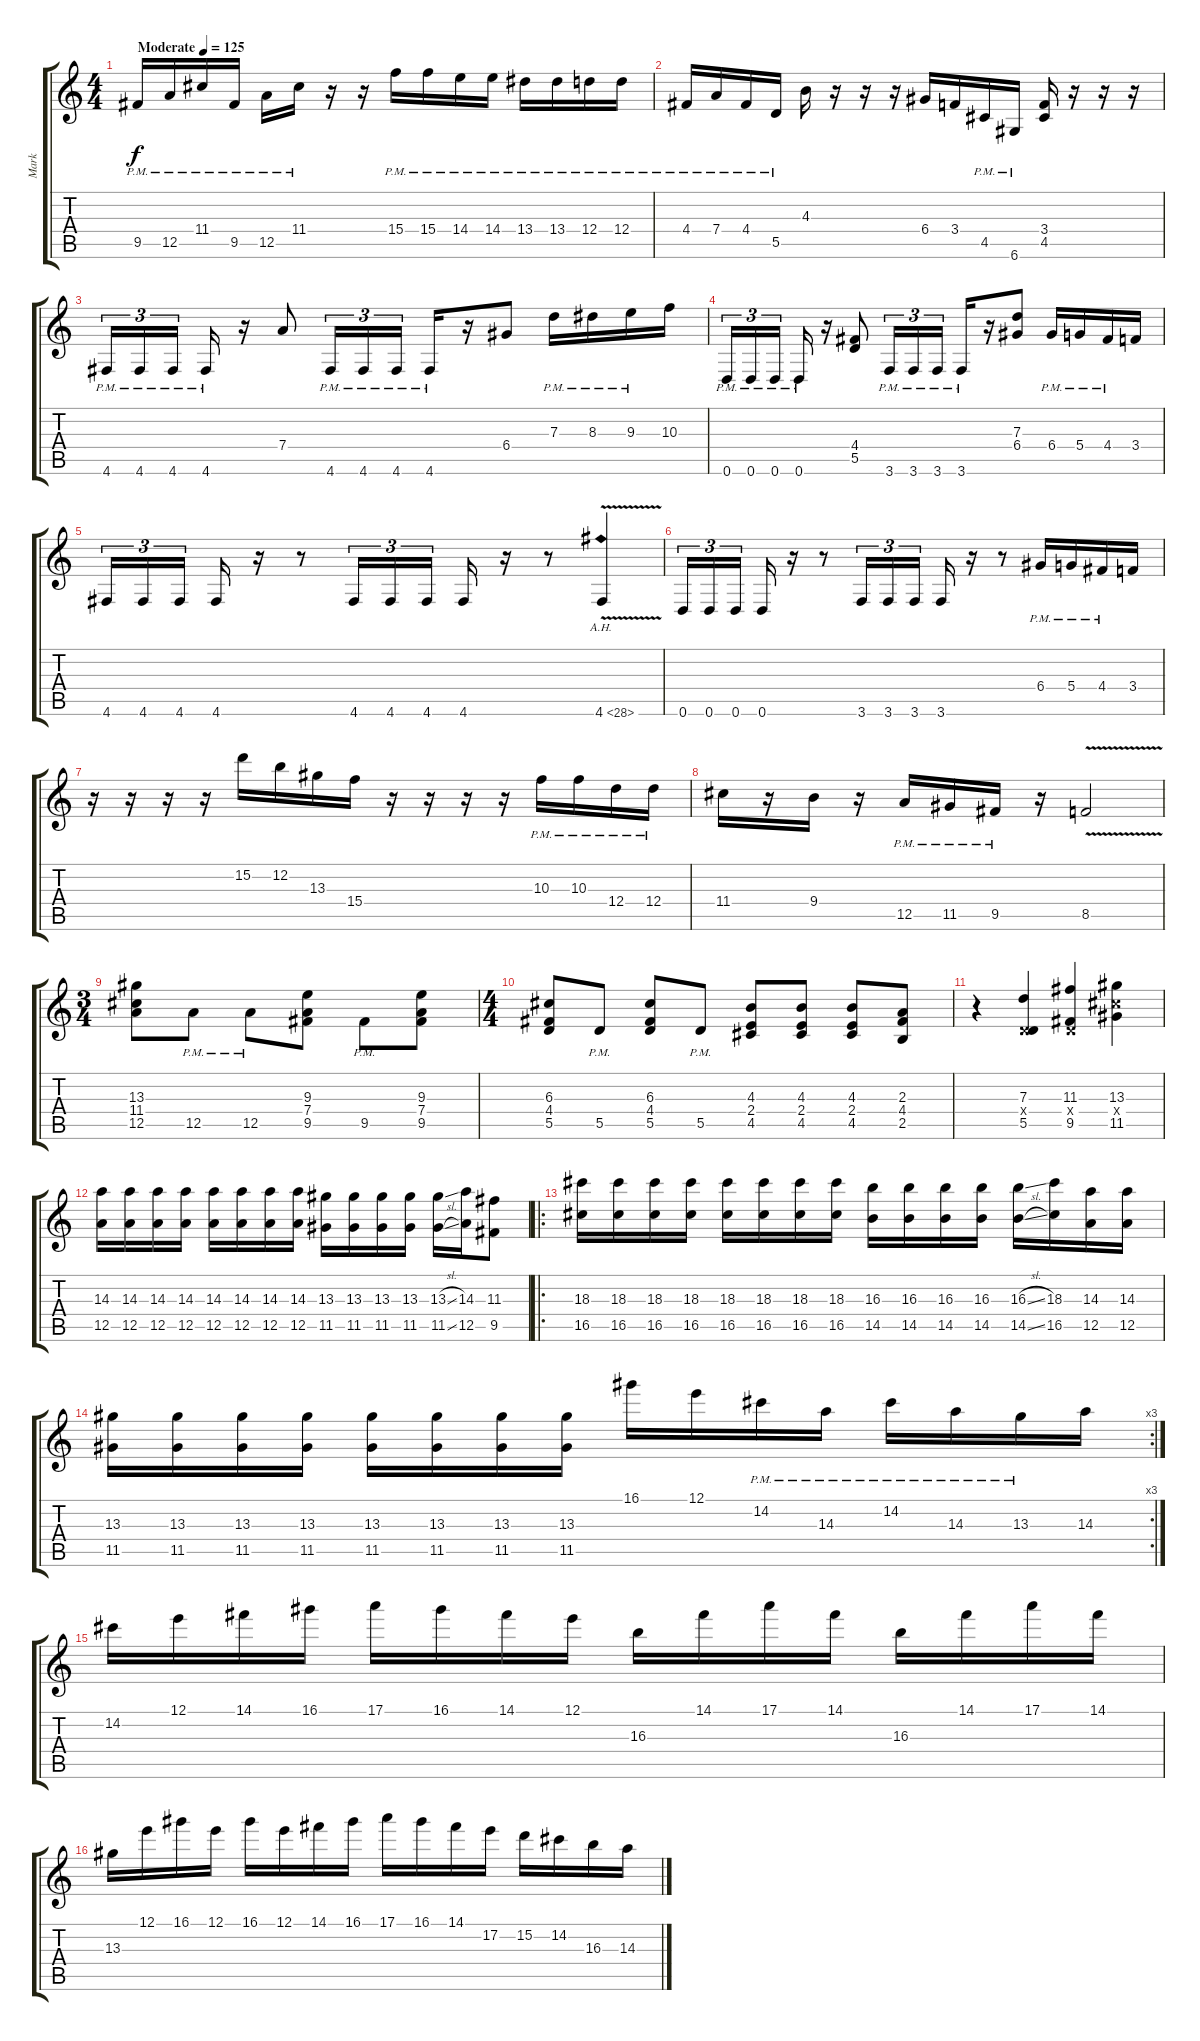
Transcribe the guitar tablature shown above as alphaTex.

\track ("Mark" "Mark") {instrument distortionguitar}
\staff {score tabs}
\tuning (E4 B3 G3 D3 A2 D2) {hide}
\ts (4 4)
\tempo (125 "Moderate")
\clef g2
\ks c
9.5{pm}.16{dy f instrument distortionguitar} 12.5{pm}.16 11.4{pm}.16 9.5{pm}.16 12.5{pm}.16 11.4{pm}.16 r.16 r.16 15.4{pm}.16 15.4{pm}.16 14.4{pm}.16 14.4{pm}.16 13.4{pm}.16 13.4{pm}.16 12.4{pm}.16 12.4{pm}.16 |
4.4{pm}.16 7.4{pm}.16 4.4{pm}.16 5.5{pm}.16 4.3.16 r.16 r.16 r.16 6.4.16 3.4.16 4.5{pm}.16 6.6{pm}.16 (3.4 4.5).16 r.16 r.16 r.16 |
4.6{pm}.16{tu (3 2)} 4.6{pm}.16{tu (3 2)} 4.6{pm}.16{tu (3 2) beam splitsecondary} 4.6{pm}.16 r.16 7.4.8 4.6{pm}.16{tu (3 2)} 4.6{pm}.16{tu (3 2)} 4.6{pm}.16{tu (3 2)} 4.6{pm}.16 r.16 6.4.8 7.3{pm}.16 8.3{pm}.16 9.3{pm}.16 10.3.16 |
0.6{pm}.16{tu (3 2)} 0.6{pm}.16{tu (3 2)} 0.6{pm}.16{tu (3 2) beam splitsecondary} 0.6{pm}.16 r.16 (4.4 5.5).8 3.6{pm}.16{tu (3 2)} 3.6{pm}.16{tu (3 2)} 3.6{pm}.16{tu (3 2)} 3.6{pm}.16 r.16 (7.3 6.4).8 6.4{pm}.16 5.4{pm}.16 4.4{pm}.16 3.4.16 |
4.6.16{tu (3 2)} 4.6.16{tu (3 2)} 4.6.16{tu (3 2) beam splitsecondary} 4.6.16 r.16 r.8 4.6.16{tu (3 2)} 4.6.16{tu (3 2)} 4.6.16{tu (3 2)} 4.6.16 r.16 r.8 4.6{ah 24 v}.4 |
0.6.16{tu (3 2)} 0.6.16{tu (3 2)} 0.6.16{tu (3 2) beam splitsecondary} 0.6.16 r.16 r.8 3.6.16{tu (3 2)} 3.6.16{tu (3 2)} 3.6.16{tu (3 2)} 3.6.16 r.16 r.8 6.4{pm}.16 5.4{pm}.16 4.4{pm}.16 3.4.16 |
r.16 r.16 r.16 r.16 15.2.16 12.2.16 13.3.16 15.4.16 r.16 r.16 r.16 r.16 10.3{pm}.16 10.3{pm}.16 12.4{pm}.16 12.4{pm}.16 |
11.4.16 r.16 9.4.16 r.16 12.5{pm}.16 11.5{pm}.16 9.5{pm}.16 r.16 8.5{v}.2 |
\ts (3 4)
(13.3 11.4 12.5).8 12.5{pm}.8 12.5{pm}.8 (9.3 7.4 9.5).8 9.5{pm}.8 (9.3 7.4 9.5).8 |
\ts (4 4)
(6.3 4.4 5.5).8 5.5{pm}.8 (6.3 4.4 5.5).8 5.5{pm}.8 (4.3 2.4 4.5).8 (4.3 2.4 4.5).8 (4.3 2.4 4.5).8 (2.3 4.4 2.5).8 |
r.4 (7.3 0.4{x} 5.5).4 (11.3 0.4{x} 9.5).4 (13.3 11.4{x} 11.5).4 |
(14.3 12.5).16 (14.3 12.5).16 (14.3 12.5).16 (14.3 12.5).16 (14.3 12.5).16 (14.3 12.5).16 (14.3 12.5).16 (14.3 12.5).16 (13.3 11.5).16 (13.3 11.5).16 (13.3 11.5).16 (13.3 11.5).16 (13.3{sl} 11.5{sl}).16 (14.3 12.5).16 (11.3 9.5).8 |
\ro
(18.3 16.5).16 (18.3 16.5).16 (18.3 16.5).16 (18.3 16.5).16 (18.3 16.5).16 (18.3 16.5).16 (18.3 16.5).16 (18.3 16.5).16 (16.3 14.5).16 (16.3 14.5).16 (16.3 14.5).16 (16.3 14.5).16 (16.3{sl} 14.5{sl}).16 (18.3 16.5).16 (14.3 12.5).16 (14.3 12.5).16 |
\rc 3
(13.3 11.5).16 (13.3 11.5).16 (13.3 11.5).16 (13.3 11.5).16 (13.3 11.5).16 (13.3 11.5).16 (13.3 11.5).16 (13.3 11.5).16 16.1.16 12.1.16 14.2{pm}.16 14.3{pm}.16 14.2{pm}.16 14.3{pm}.16 13.3{pm}.16 14.3.16 |
14.2.16 12.1.16 14.1.16 16.1.16 17.1.16 16.1.16 14.1.16 12.1.16 16.3.16 14.1.16 17.1.16 14.1.16 16.3.16 14.1.16 17.1.16 14.1.16 |
13.3.16 12.1.16 16.1.16 12.1.16 16.1.16 12.1.16 14.1.16 16.1.16 17.1.16 16.1.16 14.1.16 17.2.16 15.2.16 14.2.16 16.3.16 14.3.16
